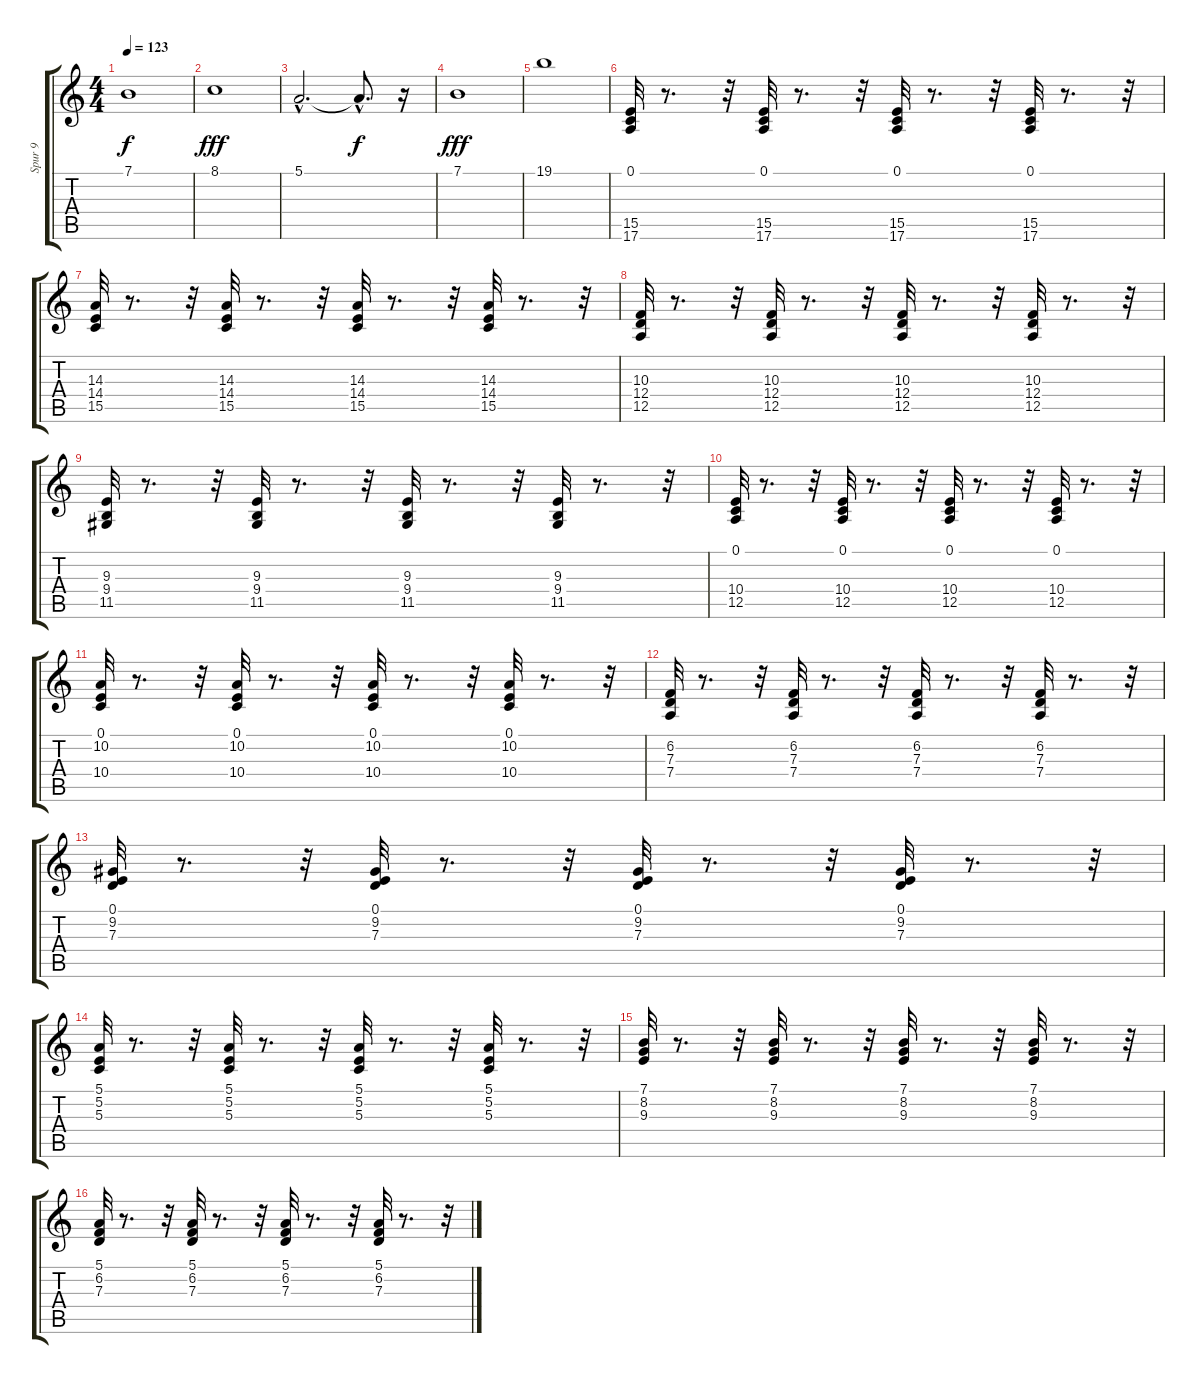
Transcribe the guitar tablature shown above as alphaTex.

\track ("Spur 9" "Spur 9") {instrument stringensemble1}
\staff {score tabs}
\tuning (E4 B3 G3 D3 A2 E2) {hide}
\ts (4 4)
\tempo 123
\clef g2
\ks c
7.1{t}.1{dy f} |
8.1.1{dy fff} |
5.1{hac}.2{d} 5.1{hac t}.8{d dy f} r.16 |
7.1.1{dy fff} |
19.1.1 |
(0.1 15.5 17.6).32 r.8{d} r.32 (0.1 15.5 17.6).32 r.8{d} r.32 (0.1 15.5 17.6).32 r.8{d} r.32 (0.1 15.5 17.6).32 r.8{d} r.32 |
(14.3 14.4 15.5).32 r.8{d} r.32 (14.3 14.4 15.5).32 r.8{d} r.32 (14.3 14.4 15.5).32 r.8{d} r.32 (14.3 14.4 15.5).32 r.8{d} r.32 |
(10.3 12.4 12.5).32 r.8{d} r.32 (10.3 12.4 12.5).32 r.8{d} r.32 (10.3 12.4 12.5).32 r.8{d} r.32 (10.3 12.4 12.5).32 r.8{d} r.32 |
(9.3 9.4 11.5).32 r.8{d} r.32 (9.3 9.4 11.5).32 r.8{d} r.32 (9.3 9.4 11.5).32 r.8{d} r.32 (9.3 9.4 11.5).32 r.8{d} r.32 |
(0.1 10.4 12.5).32 r.8{d} r.32 (0.1 10.4 12.5).32 r.8{d} r.32 (0.1 10.4 12.5).32 r.8{d} r.32 (0.1 10.4 12.5).32 r.8{d} r.32 |
(0.1 10.2 10.4).32 r.8{d} r.32 (0.1 10.2 10.4).32 r.8{d} r.32 (0.1 10.2 10.4).32 r.8{d} r.32 (0.1 10.2 10.4).32 r.8{d} r.32 |
(6.2 7.3 7.4).32 r.8{d} r.32 (6.2 7.3 7.4).32 r.8{d} r.32 (6.2 7.3 7.4).32 r.8{d} r.32 (6.2 7.3 7.4).32 r.8{d} r.32 |
(0.1 9.2 7.3).32 r.8{d} r.32 (0.1 9.2 7.3).32 r.8{d} r.32 (0.1 9.2 7.3).32 r.8{d} r.32 (0.1 9.2 7.3).32 r.8{d} r.32 |
(5.1 5.2 5.3).32 r.8{d} r.32 (5.1 5.2 5.3).32 r.8{d} r.32 (5.1 5.2 5.3).32 r.8{d} r.32 (5.1 5.2 5.3).32 r.8{d} r.32 |
(7.1 8.2 9.3).32 r.8{d} r.32 (7.1 8.2 9.3).32 r.8{d} r.32 (7.1 8.2 9.3).32 r.8{d} r.32 (7.1 8.2 9.3).32 r.8{d} r.32 |
(5.1 6.2 7.3).32 r.8{d} r.32 (5.1 6.2 7.3).32 r.8{d} r.32 (5.1 6.2 7.3).32 r.8{d} r.32 (5.1 6.2 7.3).32 r.8{d} r.32
